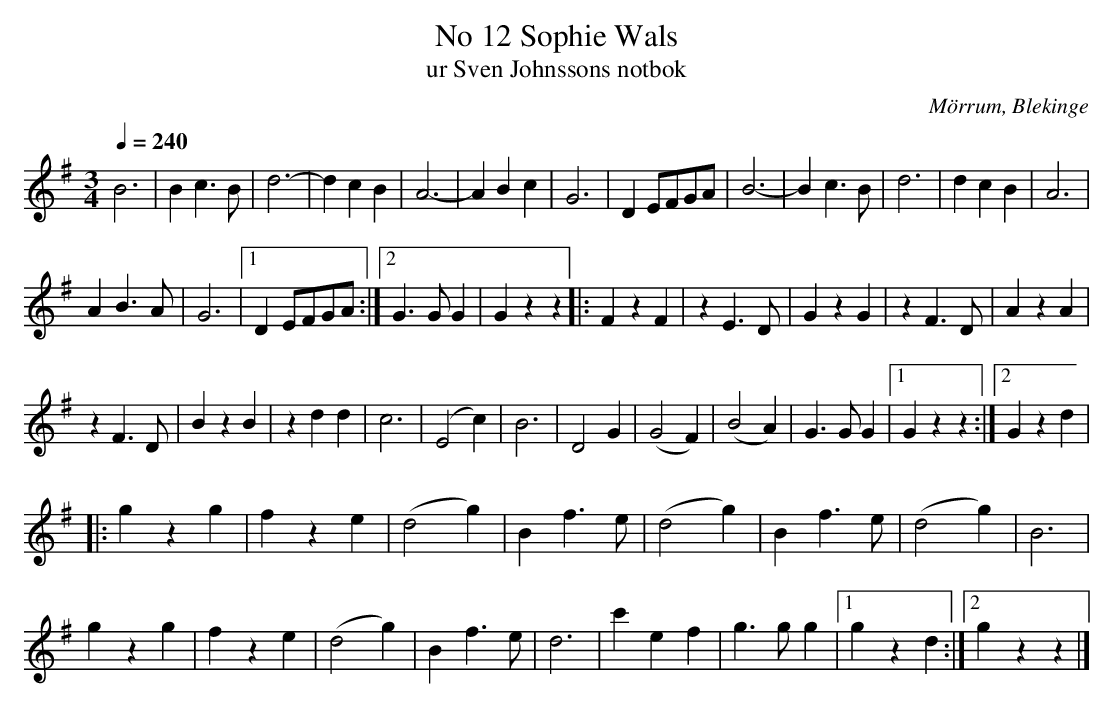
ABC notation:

X:1
T:No 12 Sophie Wals
T:ur Sven Johnssons notbok
L:1/4
M:3/4
O:Mörrum, Blekinge
Q:1/4=240
K:G
B3 | B c> B         | d3- | d c B | A3- | A B c | G3 | D E/F/G/A/ | B3- | B c> B | d3 | d c B | A3 |
AB>A | G3 |1 D E/F/G/A/ :|2 G> G G | G z z |:F z F | z E> D | G z G | z F> D | A z A |
z F> D | B z B | z d d | c3 | (E2 c) | B3 | D2G | (G2 F) | (B2 A) | G> G G |1 G z z :|2 G z d |
|: g z g | f z e | (d2 g) | B f> e | (d2 g) | B f> e | (d2 g) |  B3 |
g z g | f z e | (d2 g) | B f> e | d3 | c' e f | g> g g |1 g z d :|2 g z z |]
